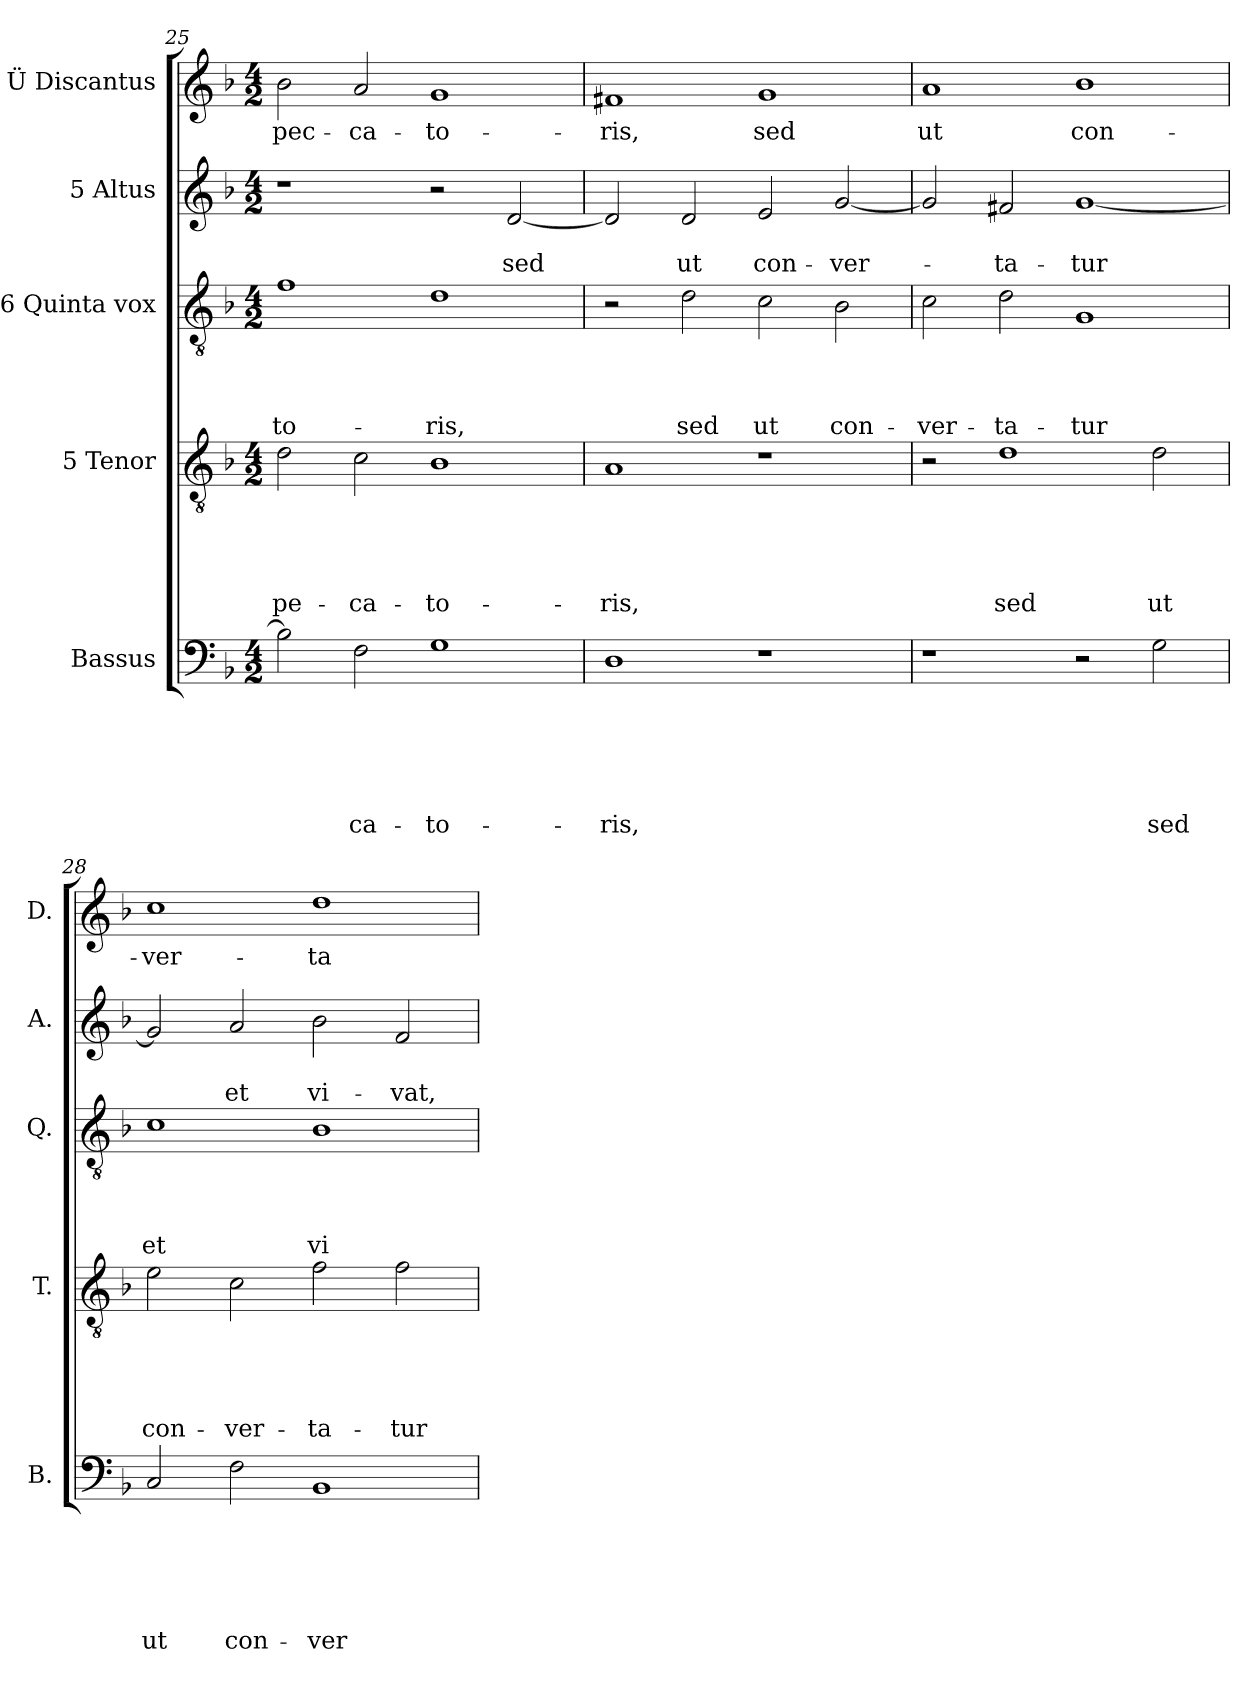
**kern	**text	**text	**text	**text	**text	**text	**kern	**text	**text	**text	**text	**text	**kern	**text	**text	**text	**text	**kern	**text	**text	**kern	**text
*part5	*part5	*part5	*part5	*part5	*part5	*part5	*part4	*part4	*part4	*part4	*part4	*part4	*part3	*part3	*part3	*part3	*part3	*part2	*part2	*part2	*part1	*part1
*staff5	*staff5	*staff5	*staff5	*staff5	*staff5	*staff5	*staff4	*staff4	*staff4	*staff4	*staff4	*staff4	*staff3	*staff3	*staff3	*staff3	*staff3	*staff2	*staff2	*staff2	*staff1	*staff1
*I"Bassus	*	*	*	*	*	*	*I"5 Tenor	*	*	*	*	*	*I"6 Quinta vox	*	*	*	*	*I"5 Altus	*	*	*I"Ü Discantus	*
*I'B.	*	*	*	*	*	*	*I'T.	*	*	*	*	*	*I'Q.	*	*	*	*	*I'A.	*	*	*I'D.	*
!!LO:LB:g=z
*clefF4	*	*	*	*	*	*	*clefGv2	*	*	*	*	*	*clefGv2	*	*	*	*	*clefG2	*	*	*clefG2	*
*k[b-]	*	*	*	*	*	*	*k[b-]	*	*	*	*	*	*k[b-]	*	*	*	*	*k[b-]	*	*	*k[b-]	*
*F:	*	*	*	*	*	*	*F:	*	*	*	*	*	*F:	*	*	*	*	*F:	*	*	*F:	*
*M4/2	*	*	*	*	*	*	*M4/2	*	*	*	*	*	*M4/2	*	*	*	*	*M4/2	*	*	*M4/2	*
=25	=25	=25	=25	=25	=25	=25	=25	=25	=25	=25	=25	=25	=25	=25	=25	=25	=25	=25	=25	=25	=25	=25
!	!	!	!	!	!	!	!	!	!	!	!	!LO:LY:b	!	!	!	!	!LO:LY:b	!	!	!	!	!LO:LY:b
2B-\]	.	.	.	.	.	.	2d\	.	.	.	.	pe-	1f	.	.	.	-to-	1r	.	.	2b-\	pec-
!	!	!	!	!	!	!LO:LY:b	!	!	!	!	!	!LO:LY:b	!	!	!	!	!	!	!	!	!	!LO:LY:b
2F\	.	.	.	.	.	-ca-	2c\	.	.	.	.	-ca-	.	.	.	.	.	.	.	.	2a/	-ca-
!	!	!	!	!	!	!LO:LY:b	!	!	!	!	!	!LO:LY:b	!	!	!	!	!LO:LY:b	!	!	!	!	!LO:LY:b
1G	.	.	.	.	.	-to-	1B-	.	.	.	.	-to-	1d	.	.	.	-ris,	2r	.	.	1g	-to-
!	!	!	!	!	!	!	!	!	!	!	!	!	!	!	!	!	!	!	!	!LO:LY:b	!	!
.	.	.	.	.	.	.	.	.	.	.	.	.	.	.	.	.	.	[<2d/	.	sed	.	.
=26	=26	=26	=26	=26	=26	=26	=26	=26	=26	=26	=26	=26	=26	=26	=26	=26	=26	=26	=26	=26	=26	=26
!	!	!	!	!	!	!LO:LY:b	!	!	!	!	!	!LO:LY:b	!	!	!	!	!	!	!	!	!	!LO:LY:b
1D	.	.	.	.	.	-ris,	1A	.	.	.	.	-ris,	2r	.	.	.	.	2d/]	.	.	1f#X	-ris,
!	!	!	!	!	!	!	!	!	!	!	!	!	!	!	!	!	!LO:LY:b	!	!	!LO:LY:b	!	!
.	.	.	.	.	.	.	.	.	.	.	.	.	2d\	.	.	.	sed	2d/	.	ut	.	.
!	!	!	!	!	!	!	!	!	!	!	!	!	!	!	!	!	!LO:LY:b	!	!	!LO:LY:b	!	!LO:LY:b
1r	.	.	.	.	.	.	1r	.	.	.	.	.	2c\	.	.	.	ut	2e/	.	con-	1g	sed
!	!	!	!	!	!	!	!	!	!	!	!	!	!	!	!	!	!LO:LY:b	!	!	!LO:LY:b	!	!
.	.	.	.	.	.	.	.	.	.	.	.	.	2B-\	.	.	.	con-	[<2g/	.	-ver-	.	.
=27	=27	=27	=27	=27	=27	=27	=27	=27	=27	=27	=27	=27	=27	=27	=27	=27	=27	=27	=27	=27	=27	=27
!	!	!	!	!	!	!	!	!	!	!	!	!	!	!	!	!	!LO:LY:b	!	!	!	!	!LO:LY:b
1r	.	.	.	.	.	.	2r	.	.	.	.	.	2c\	.	.	.	-ver-	2g/]	.	.	1a	ut
!	!	!	!	!	!	!	!	!	!	!	!	!LO:LY:b	!	!	!	!	!LO:LY:b	!	!	!LO:LY:b	!	!
.	.	.	.	.	.	.	1d	.	.	.	.	sed	2d\	.	.	.	-ta-	2f#X/	.	-ta-	.	.
!	!	!	!	!	!	!	!	!	!	!	!	!	!	!	!	!	!LO:LY:b	!	!	!LO:LY:b	!	!LO:LY:b
2r	.	.	.	.	.	.	.	.	.	.	.	.	1G	.	.	.	-tur	[<1g	.	-tur	1b-	con-
!	!	!	!	!	!	!LO:LY:b	!	!	!	!	!	!LO:LY:b	!	!	!	!	!	!	!	!	!	!
2G\	.	.	.	.	.	sed	2d\	.	.	.	.	ut	.	.	.	.	.	.	.	.	.	.
=28	=28	=28	=28	=28	=28	=28	=28	=28	=28	=28	=28	=28	=28	=28	=28	=28	=28	=28	=28	=28	=28	=28
!	!	!	!	!	!	!LO:LY:b	!	!	!	!	!	!LO:LY:b	!	!	!	!	!LO:LY:b	!	!	!	!	!LO:LY:b
2C/	.	.	.	.	.	ut	2e\	.	.	.	.	con-	1c	.	.	.	et	2g/]	.	.	1cc	-ver-
!	!	!	!	!	!	!LO:LY:b	!	!	!	!	!	!LO:LY:b	!	!	!	!	!	!	!	!LO:LY:b	!	!
2F\	.	.	.	.	.	con-	2c\	.	.	.	.	-ver-	.	.	.	.	.	2a/	.	et	.	.
!	!	!	!	!	!	!LO:LY:b	!	!	!	!	!	!LO:LY:b	!	!	!	!	!LO:LY:b	!	!	!LO:LY:b	!	!LO:LY:b
1BB-	.	.	.	.	.	-ver-	2f\	.	.	.	.	-ta-	1B-	.	.	.	vi-	2b-\	.	vi-	1dd	-ta-
!	!	!	!	!	!	!	!	!	!	!	!	!LO:LY:b	!	!	!	!	!	!	!	!LO:LY:b	!	!
.	.	.	.	.	.	.	2f\	.	.	.	.	-tur	.	.	.	.	.	2f/	.	-vat,	.	.
=	=	=	=	=	=	=	=	=	=	=	=	=	=	=	=	=	=	=	=	=	=	=
*-	*-	*-	*-	*-	*-	*-	*-	*-	*-	*-	*-	*-	*-	*-	*-	*-	*-	*-	*-	*-	*-	*-
